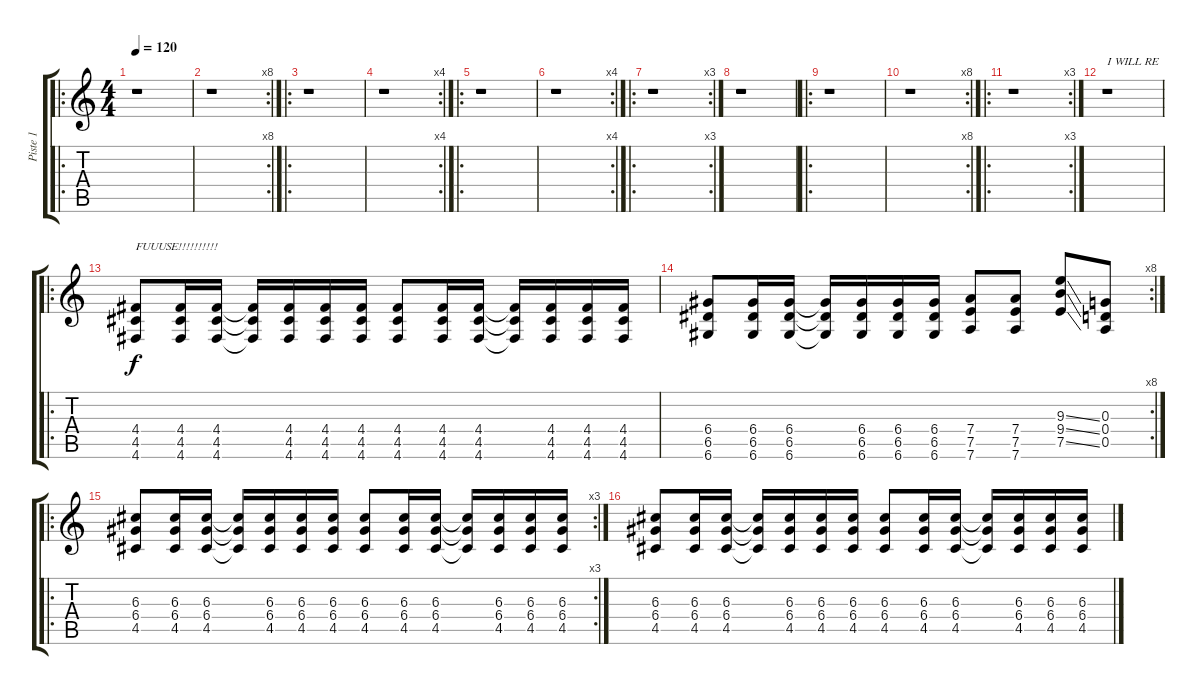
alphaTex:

\track ("Piste 1" "Piste 1") {instrument overdrivenguitar}
\staff {score tabs}
\tuning (E4 B3 G3 D3 A2 D2) {hide}
\ro
\ts (4 4)
\tempo 120
\clef g2
\ks c
r.1{dy f instrument overdrivenguitar} |
\rc 8
r.1 |
\ro
r.1 |
\rc 4
r.1 |
\ro
r.1 |
\rc 4
r.1 |
\ro
\rc 3
r.1 |
r.1 |
\ro
r.1 |
\rc 8
r.1 |
\ro
\rc 3
r.1 |
r.1{txt "I WILL RE"} |
\ro
(4.4 4.5 4.6).8{txt "FUUUSE!!!!!!!!!!"} (4.4 4.5 4.6).16 (4.4 4.5 4.6).16 (4.4{t} 4.5{t} 4.6{t}).16 (4.4 4.5 4.6).16 (4.4 4.5 4.6).16 (4.4 4.5 4.6).16 (4.4 4.5 4.6).8 (4.4 4.5 4.6).16 (4.4 4.5 4.6).16 (4.4{t} 4.5{t} 4.6{t}).16 (4.4 4.5 4.6).16 (4.4 4.5 4.6).16 (4.4 4.5 4.6).16 |
\rc 8
(6.4 6.5 6.6).8 (6.4 6.5 6.6).16 (6.4 6.5 6.6).16 (6.4{t} 6.5{t} 6.6{t}).16 (6.4 6.5 6.6).16 (6.4 6.5 6.6).16 (6.4 6.5 6.6).16 (7.4 7.5 7.6).8 (7.4 7.5 7.6).8 (9.3{ss} 9.4{ss} 7.5{ss}).8 (0.3 0.4 0.5).8 |
\ro
\rc 3
(6.3 6.4 4.5).8 (6.3 6.4 4.5).16 (6.3 6.4 4.5).16 (6.3{t} 6.4{t} 4.5{t}).16 (6.3 6.4 4.5).16 (6.3 6.4 4.5).16 (6.3 6.4 4.5).16 (6.3 6.4 4.5).8 (6.3 6.4 4.5).16 (6.3 6.4 4.5).16 (6.3{t} 6.4{t} 4.5{t}).16 (6.3 6.4 4.5).16 (6.3 6.4 4.5).16 (6.3 6.4 4.5).16 |
(6.3 6.4 4.5).8 (6.3 6.4 4.5).16 (6.3 6.4 4.5).16 (6.3{t} 6.4{t} 4.5{t}).16 (6.3 6.4 4.5).16 (6.3 6.4 4.5).16 (6.3 6.4 4.5).16 (6.3 6.4 4.5).8 (6.3 6.4 4.5).16 (6.3 6.4 4.5).16 (6.3{t} 6.4{t} 4.5{t}).16 (6.3 6.4 4.5).16 (6.3 6.4 4.5).16 (6.3 6.4 4.5).16
